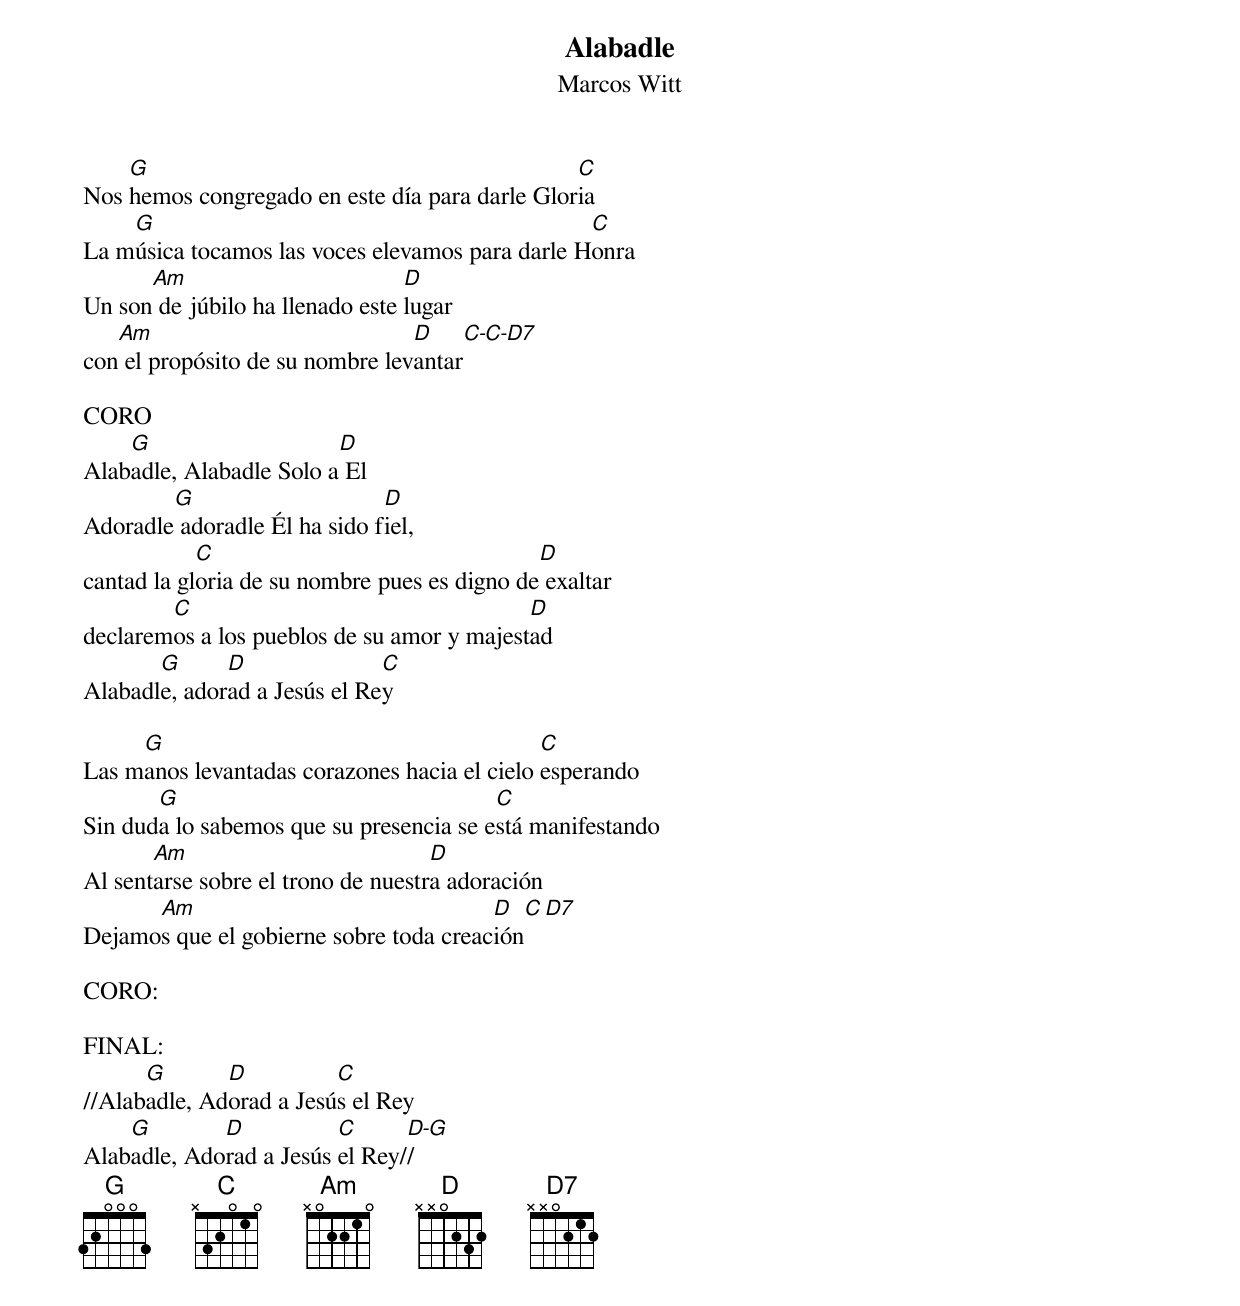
Alabadle
Marcos Witt

    G                                           C
Nos hemos congregado en este día para darle Gloria
    G                                            C
La música tocamos las voces elevamos para darle Honra
      Am                         D
Un son de júbilo ha llenado este lugar
   Am                            D      C-C-D7
con el propósito de su nombre levantar

CORO
    G                    D
Alabadle, Alabadle Solo a El
        G                     D
Adoradle adoradle Él ha sido fiel,
            C                                 D
cantad la gloria de su nombre pues es digno de exaltar
        C                                   D
declaremos a los pueblos de su amor y majestad
       G      D               C
Alabadle, adorad a Jesús el Rey

     G                                        C
Las manos levantadas corazones hacia el cielo esperando
       G                                 C
Sin duda lo sabemos que su presencia se está manifestando
       Am                           D
Al sentarse sobre el trono de nuestra adoración
      Am                                D    C D7
Dejamos que el gobierne sobre toda creación

CORO:

FINAL:
      G       D          C
//Alabadle, Adorad a Jesús el Rey
    G        D           C      D-G
Alabadle, Adorad a Jesús el Rey//
